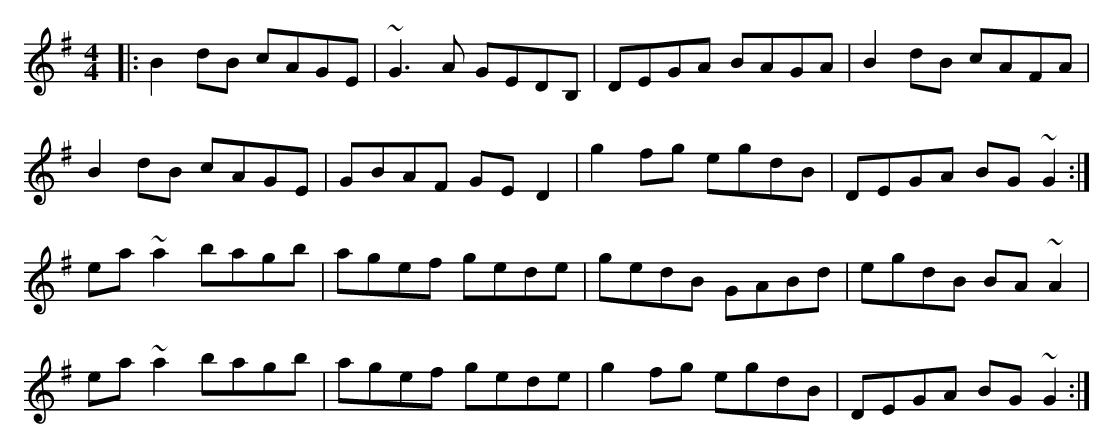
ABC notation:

X:1
M:4/4
K:G
|:B2dB cAGE|~G3A GEDB,|DEGA BAGA|B2dB cAFA|
B2dB cAGE|GBAF GED2|g2fg egdB|DEGA BG~G2:|
ea~a2 bagb|agef gede|gedB GABd|egdB BA~A2|
ea~a2 bagb|agef gede|g2fg egdB|DEGA BG~G2:|
